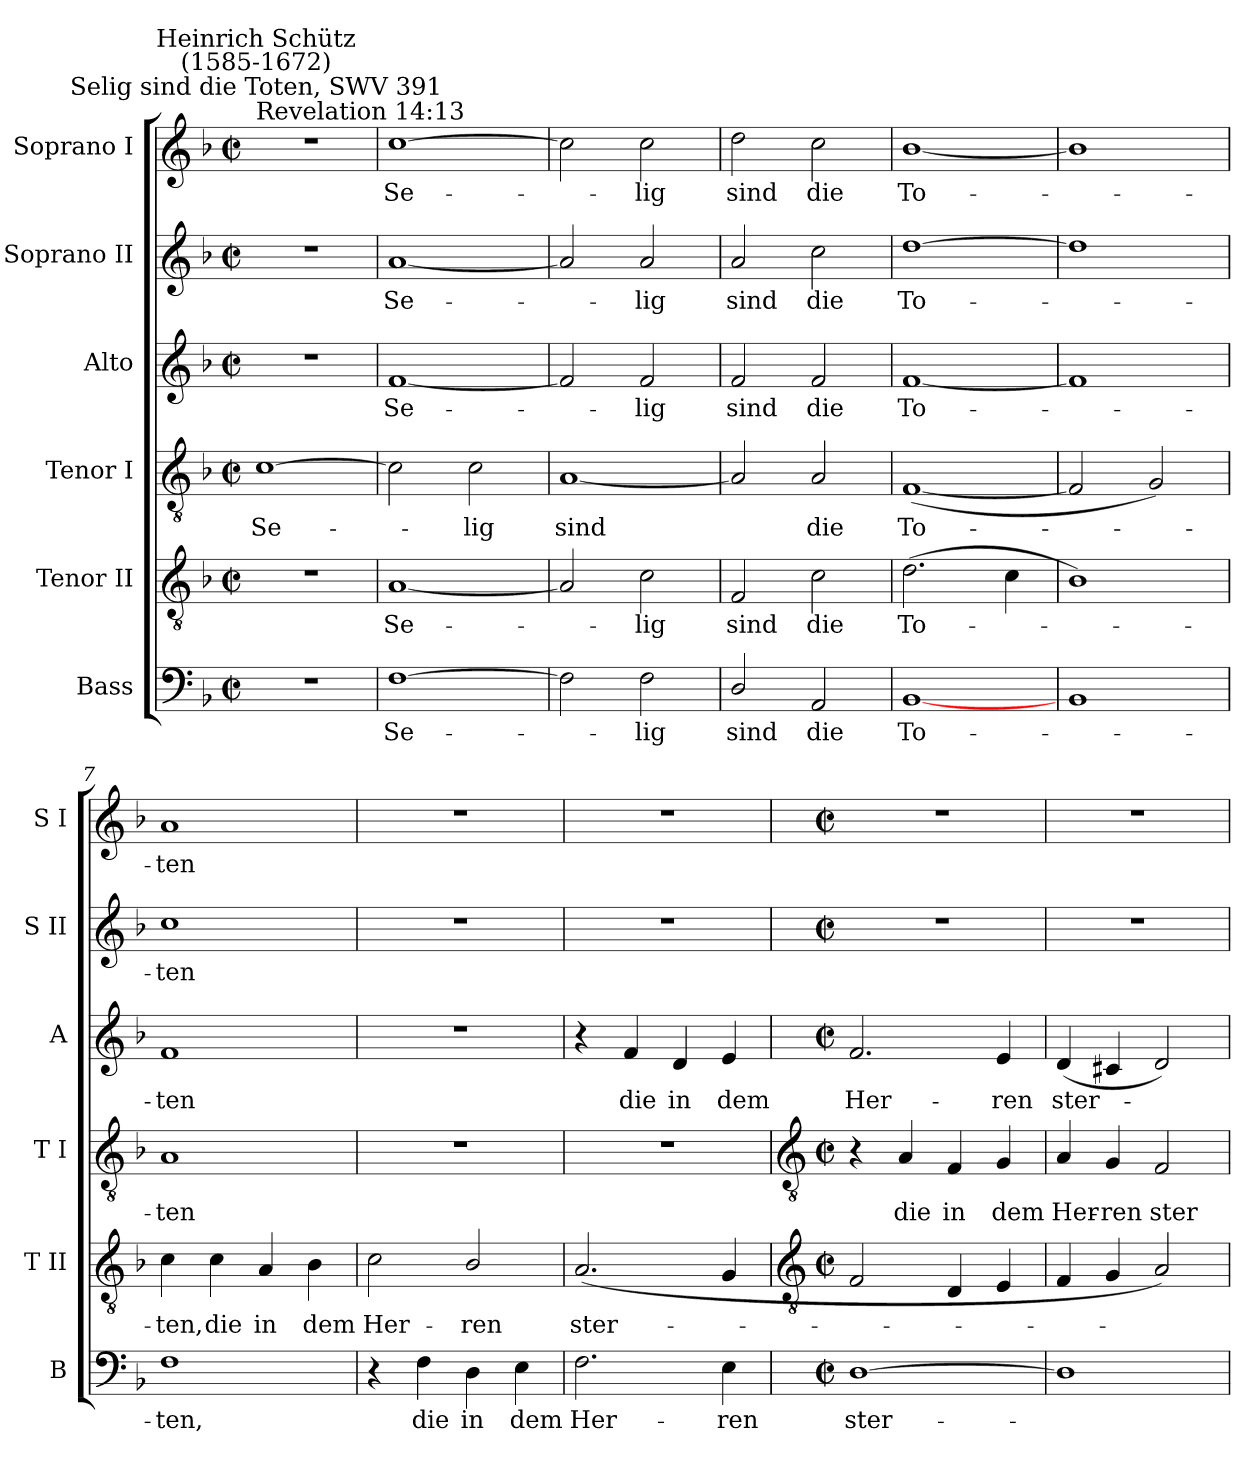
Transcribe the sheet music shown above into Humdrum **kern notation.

**kern	**text	**kern	**text	**kern	**text	**kern	**text	**kern	**text	**kern	**text
*part6	*part6	*part5	*part5	*part4	*part4	*part3	*part3	*part2	*part2	*part1	*part1
*staff6	*staff6	*staff5	*staff5	*staff4	*staff4	*staff3	*staff3	*staff2	*staff2	*staff1	*staff1
*I"Bass	*	*I"Tenor II	*	*I"Tenor I	*	*I"Alto	*	*I"Soprano II	*	*I"Soprano I	*
*I'B	*	*I'T II	*	*I'T I	*	*I'A	*	*I'S II	*	*I'S I	*
*clefF4	*	*clefGv2	*	*clefGv2	*	*clefG2	*	*clefG2	*	*clefG2	*
*k[b-]	*	*k[b-]	*	*k[b-]	*	*k[b-]	*	*k[b-]	*	*k[b-]	*
*F:	*	*F:	*	*F:	*	*F:	*	*F:	*	*F:	*
*M2/2	*	*M2/2	*	*M2/2	*	*M2/2	*	*M2/2	*	*M2/2	*
*met(c|)	*	*met(c|)	*	*met(c|)	*	*met(c|)	*	*met(c|)	*	*met(c|)	*
=1	=1	=1	=1	=1	=1	=1	=1	=1	=1	=1	=1
!	!	!	!	!	!	!	!	!	!	!LO:TX:a:t=Revelation 14&colon;13	!
!	!	!	!	!	!	!	!	!	!	!LO:TX:a:cj:t=Selig sind die Toten, SWV 391	!
!	!	!	!	!	!	!	!	!	!	!LO:TX:a:cj:t=Heinrich Schütz\n(1585-1672)	!
!	!	!	!	!	!LO:LY:b	!	!	!	!	!	!
1r	.	1r	.	[1c	Se-	1r	.	1r	.	1r	.
=2	=2	=2	=2	=2	=2	=2	=2	=2	=2	=2	=2
!	!LO:LY:b	!	!LO:LY:b	!	!	!	!LO:LY:b	!	!LO:LY:b	!	!LO:LY:b
[1F	Se-	[1A	Se-	2c]	.	[1f	Se-	[1a	Se-	[1cc	Se-
!	!	!	!	!	!LO:LY:b	!	!	!	!	!	!
.	.	.	.	2c	lig	.	.	.	.	.	.
=3	=3	=3	=3	=3	=3	=3	=3	=3	=3	=3	=3
!	!	!	!	!	!LO:LY:b	!	!	!	!	!	!
2F]	.	2A]	.	[1A	sind	2f]	.	2a]	.	2cc]	.
!	!LO:LY:b	!	!LO:LY:b	!	!	!	!LO:LY:b	!	!LO:LY:b	!	!LO:LY:b
2F	lig	2c	lig	.	.	2f	lig	2a	lig	2cc	lig
=4	=4	=4	=4	=4	=4	=4	=4	=4	=4	=4	=4
!	!LO:LY:b	!	!LO:LY:b	!	!	!	!LO:LY:b	!	!LO:LY:b	!	!LO:LY:b
2D/	sind	2F	sind	2A]	.	2f	sind	2a	sind	2dd	sind
!	!LO:LY:b	!	!LO:LY:b	!	!LO:LY:b	!	!LO:LY:b	!	!LO:LY:b	!	!LO:LY:b
2AA	die	2c	die	2A	die	2f	die	2cc	die	2cc	die
=5	=5	=5	=5	=5	=5	=5	=5	=5	=5	=5	=5
!	!LO:LY:b	!	!LO:LY:b	!	!LO:LY:b	!	!LO:LY:b	!	!LO:LY:b	!	!LO:LY:b
[1BB-	To-	(>2.d	To-	(<[1F	To-	[1f	To-	[1dd	To-	[1b-/	To-
.	.	4c	.	.	.	.	.	.	.	.	.
=6	=6	=6	=6	=6	=6	=6	=6	=6	=6	=6	=6
1BB-	.	1B-)	.	2F]	.	1f]	.	1dd]	.	1b-/]	.
.	.	.	.	2G)	.	.	.	.	.	.	.
=7	=7	=7	=7	=7	=7	=7	=7	=7	=7	=7	=7
!	!LO:LY:b	!	!LO:LY:b	!	!LO:LY:b	!	!LO:LY:b	!	!LO:LY:b	!	!LO:LY:b
1F	ten,	4c	ten,	1A	ten	1f	ten	1cc	ten	1a	ten
!	!	!	!LO:LY:b	!	!	!	!	!	!	!	!
.	.	4c	die	.	.	.	.	.	.	.	.
!	!	!	!LO:LY:b	!	!	!	!	!	!	!	!
.	.	4A	in	.	.	.	.	.	.	.	.
!	!	!	!LO:LY:b	!	!	!	!	!	!	!	!
.	.	4B-	dem	.	.	.	.	.	.	.	.
=8	=8	=8	=8	=8	=8	=8	=8	=8	=8	=8	=8
!	!	!	!LO:LY:b	!	!	!	!	!	!	!	!
4r	.	2c	Her-	1r	.	1r	.	1r	.	1r	.
!	!LO:LY:b	!	!	!	!	!	!	!	!	!	!
4F	die	.	.	.	.	.	.	.	.	.	.
!	!LO:LY:b	!	!LO:LY:b	!	!	!	!	!	!	!	!
4D	in	2B-/	-ren	.	.	.	.	.	.	.	.
!	!LO:LY:b	!	!	!	!	!	!	!	!	!	!
4E	dem	.	.	.	.	.	.	.	.	.	.
=9	=9	=9	=9	=9	=9	=9	=9	=9	=9	=9	=9
!	!LO:LY:b	!	!LO:LY:b	!	!	!	!	!	!	!	!
2.F	Her-	(<2.A	ster-	1r	.	4r	.	1r	.	1r	.
!	!	!	!	!	!	!	!LO:LY:b	!	!	!	!
.	.	.	.	.	.	4f	die	.	.	.	.
!	!	!	!	!	!	!	!LO:LY:b	!	!	!	!
.	.	.	.	.	.	4d	in	.	.	.	.
!	!LO:LY:b	!	!	!	!	!	!LO:LY:b	!	!	!	!
4E	-ren	4G	.	.	.	4e	dem	.	.	.	.
!!LO:LB:g=z
=10	=10	=10	=10	=10	=10	=10	=10	=10	=10	=10	=10
*	*	*clefGv2	*	*clefGv2	*	*	*	*	*	*	*
*M2/2	*	*M2/2	*	*M2/2	*	*M2/2	*	*M2/2	*	*M2/2	*
*met(c|)	*	*met(c|)	*	*met(c|)	*	*met(c|)	*	*met(c|)	*	*met(c|)	*
!	!LO:LY:b	!	!	!	!	!	!LO:LY:b	!	!	!	!
[1D	ster-	2F	.	4r	.	2.f	Her-	1r	.	1r	.
!	!	!	!	!	!LO:LY:b	!	!	!	!	!	!
.	.	.	.	4A	die	.	.	.	.	.	.
!	!	!	!	!	!LO:LY:b	!	!	!	!	!	!
.	.	4D	.	4F	in	.	.	.	.	.	.
!	!	!	!	!	!LO:LY:b	!	!LO:LY:b	!	!	!	!
.	.	4E	.	4G	dem	4e	-ren	.	.	.	.
=11	=11	=11	=11	=11	=11	=11	=11	=11	=11	=11	=11
!	!	!	!	!	!LO:LY:b	!	!LO:LY:b	!	!	!	!
1D]	.	4F	.	4A	Her-	(<4d	ster-	1r	.	1r	.
!	!	!	!	!	!LO:LY:b	!	!	!	!	!	!
.	.	4G	.	4G	-ren	4c#X	.	.	.	.	.
!	!	!	!	!	!LO:LY:b	!	!	!	!	!	!
.	.	2A)	.	2F	ster-	2d)	.	.	.	.	.
=	=	=	=	=	=	=	=	=	=	=	=
*-	*-	*-	*-	*-	*-	*-	*-	*-	*-	*-	*-
